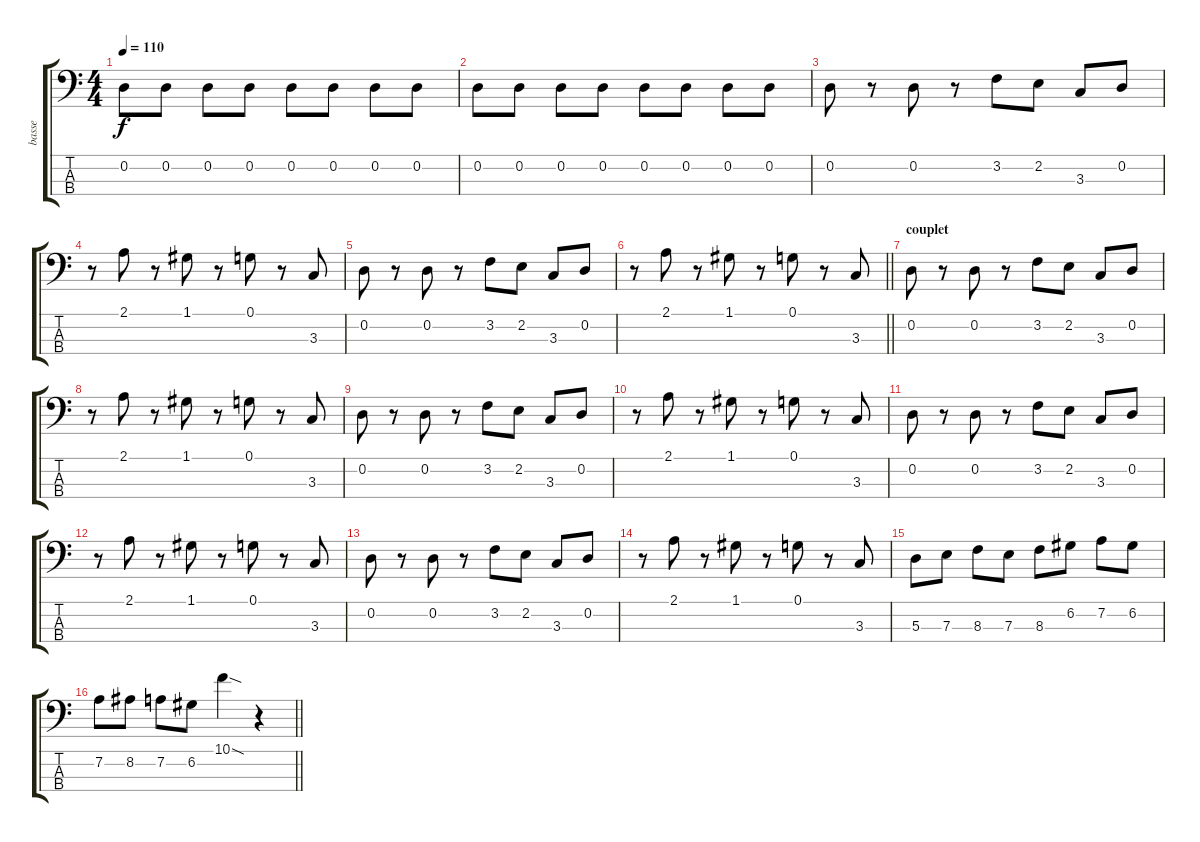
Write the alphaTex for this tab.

\track ("basse" "basse") {instrument electricbassfinger}
\staff {score tabs}
\tuning (G2 D2 A1 E1) {hide}
\ts (4 4)
\tempo 110
\clef f4
\ks c
0.2.8{dy f} 0.2.8 0.2.8 0.2.8 0.2.8 0.2.8 0.2.8 0.2.8 |
0.2.8 0.2.8 0.2.8 0.2.8 0.2.8 0.2.8 0.2.8 0.2.8 |
0.2.8 r.8 0.2.8 r.8 3.2.8 2.2.8 3.3.8 0.2.8 |
r.8 2.1.8 r.8 1.1.8 r.8 0.1.8 r.8 3.3.8 |
0.2.8 r.8 0.2.8 r.8 3.2.8 2.2.8 3.3.8 0.2.8 |
\barLineRight lightlight
r.8 2.1.8 r.8 1.1.8 r.8 0.1.8 r.8 3.3.8 |
\section ("" "couplet")
0.2.8 r.8 0.2.8 r.8 3.2.8 2.2.8 3.3.8 0.2.8 |
r.8 2.1.8 r.8 1.1.8 r.8 0.1.8 r.8 3.3.8 |
0.2.8 r.8 0.2.8 r.8 3.2.8 2.2.8 3.3.8 0.2.8 |
r.8 2.1.8 r.8 1.1.8 r.8 0.1.8 r.8 3.3.8 |
0.2.8 r.8 0.2.8 r.8 3.2.8 2.2.8 3.3.8 0.2.8 |
r.8 2.1.8 r.8 1.1.8 r.8 0.1.8 r.8 3.3.8 |
0.2.8 r.8 0.2.8 r.8 3.2.8 2.2.8 3.3.8 0.2.8 |
r.8 2.1.8 r.8 1.1.8 r.8 0.1.8 r.8 3.3.8 |
5.3.8 7.3.8 8.3.8 7.3.8 8.3.8 6.2.8 7.2.8 6.2.8 |
\barLineRight lightlight
7.2.8 8.2.8 7.2.8 6.2.8 10.1{sod}.4 r.4
